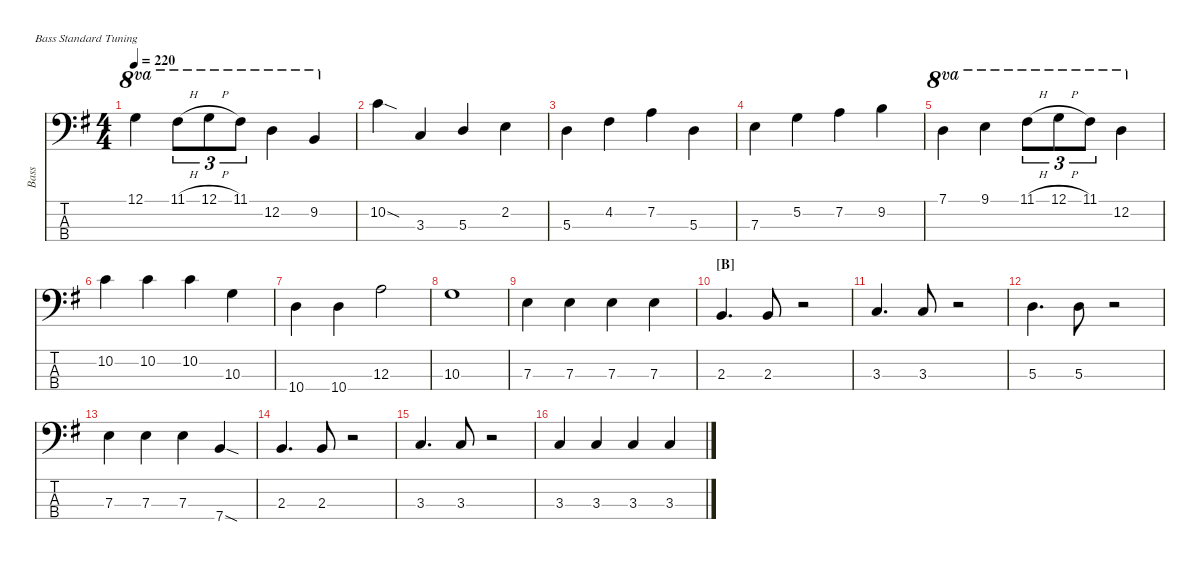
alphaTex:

\hideDynamics
\bracketExtendMode nobrackets
\multiBarRest
\otherSystemsTrackNameOrientation horizontal
\track ("Bass" "Bass") {defaultSystemsLayout 4 multiBarRest instrument electricbassfinger}
\staff {score tabs}
\tuning (G2 D2 A1 E1)
\ts (4 4)
\tempo 220
\clef f4
\scale
0.952895
\ks g
12.1{acc forcenatural}.4{ot 8va dy f beam Down} 11.1{h acc #}.8{tu (3 2) ot 8va beam Down} 12.1{h acc forcenatural}.8{tu (3 2) ot 8va beam Down} 11.1{acc #}.8{tu (3 2) ot 8va beam Down} 12.2{acc forcenatural}.4{ot 8va beam Down} 9.2{acc forcenatural}.4{ot 8va beam Up} |
\scale
1.14132 10.2{sod acc forcenatural}.4{beam Down} 3.3{acc forcenatural}.4{beam Up} 5.3{acc forcenatural}.4{beam Up} 2.2{acc forcenatural}.4{beam Down} |
\scale
0.952895 5.3{acc forcenatural}.4{beam Down} 4.2{acc #}.4{beam Down} 7.2{acc forcenatural}.4{beam Down} 5.3{acc forcenatural}.4{beam Down} |
\scale
0.952895 7.3{acc forcenatural}.4{beam Down} 5.2{acc forcenatural}.4{beam Down} 7.2{acc forcenatural}.4{beam Down} 9.2{acc forcenatural}.4{beam Down} |
\scale
0.952895 7.1{acc forcenatural}.4{ot 8va beam Down} 9.1{acc forcenatural}.4{ot 8va beam Down} 11.1{h acc #}.8{tu (3 2) ot 8va beam Down} 12.1{h acc forcenatural}.8{tu (3 2) ot 8va beam Down} 11.1{acc #}.8{tu (3 2) ot 8va beam Down} 12.2{acc forcenatural}.4{ot 8va beam Down} |
\scale
1.13689 10.2{acc forcenatural}.4{beam Down} 10.2{acc forcenatural}.4{beam Down} 10.2{acc forcenatural}.4{beam Down} 10.3{acc forcenatural}.4{beam Down} |
\scale
0.948474 10.4{acc forcenatural}.4{beam Down} 10.4{acc forcenatural}.4{beam Down} 12.3{acc forcenatural}.2{beam Down} |
\scale
0.948474 10.3{acc forcenatural}.1{beam Down} |
\scale
0.966158 7.3{acc forcenatural}.4{beam Down} 7.3{acc forcenatural}.4{beam Down} 7.3{acc forcenatural}.4{beam Down} 7.3{acc forcenatural}.4{beam Down} |
\section ("B" "")
\scale
1.14132 2.3{acc forcenatural}.4{d beam Up} 2.3{acc forcenatural}.8{beam Up} r.2{beam Up} |
\scale
0.952895 3.3{acc forcenatural}.4{d beam Up} 3.3{acc forcenatural}.8{beam Up} r.2{beam Up} |
\scale
0.952895 5.3{acc forcenatural}.4{d beam Down} 5.3{acc forcenatural}.8{beam Down} r.2{beam Down} |
\scale
0.952895 7.3{acc forcenatural}.4{beam Down} 7.3{acc forcenatural}.4{beam Down} 7.3{acc forcenatural}.4{beam Down} 7.4{sod acc forcenatural}.4{beam Up} |
\scale
1.14921 2.3{acc forcenatural}.4{d beam Up} 2.3{acc forcenatural}.8{beam Up} r.2{beam Up} |
\scale
0.96079 3.3{acc forcenatural}.4{d beam Up} 3.3{acc forcenatural}.8{beam Up} r.2{beam Up} |
\scale
0.96079 3.3{acc forcenatural}.4{beam Up} 3.3{acc forcenatural}.4{beam Up} 3.3{acc forcenatural}.4{beam Up} 3.3{acc forcenatural}.4{beam Up}
